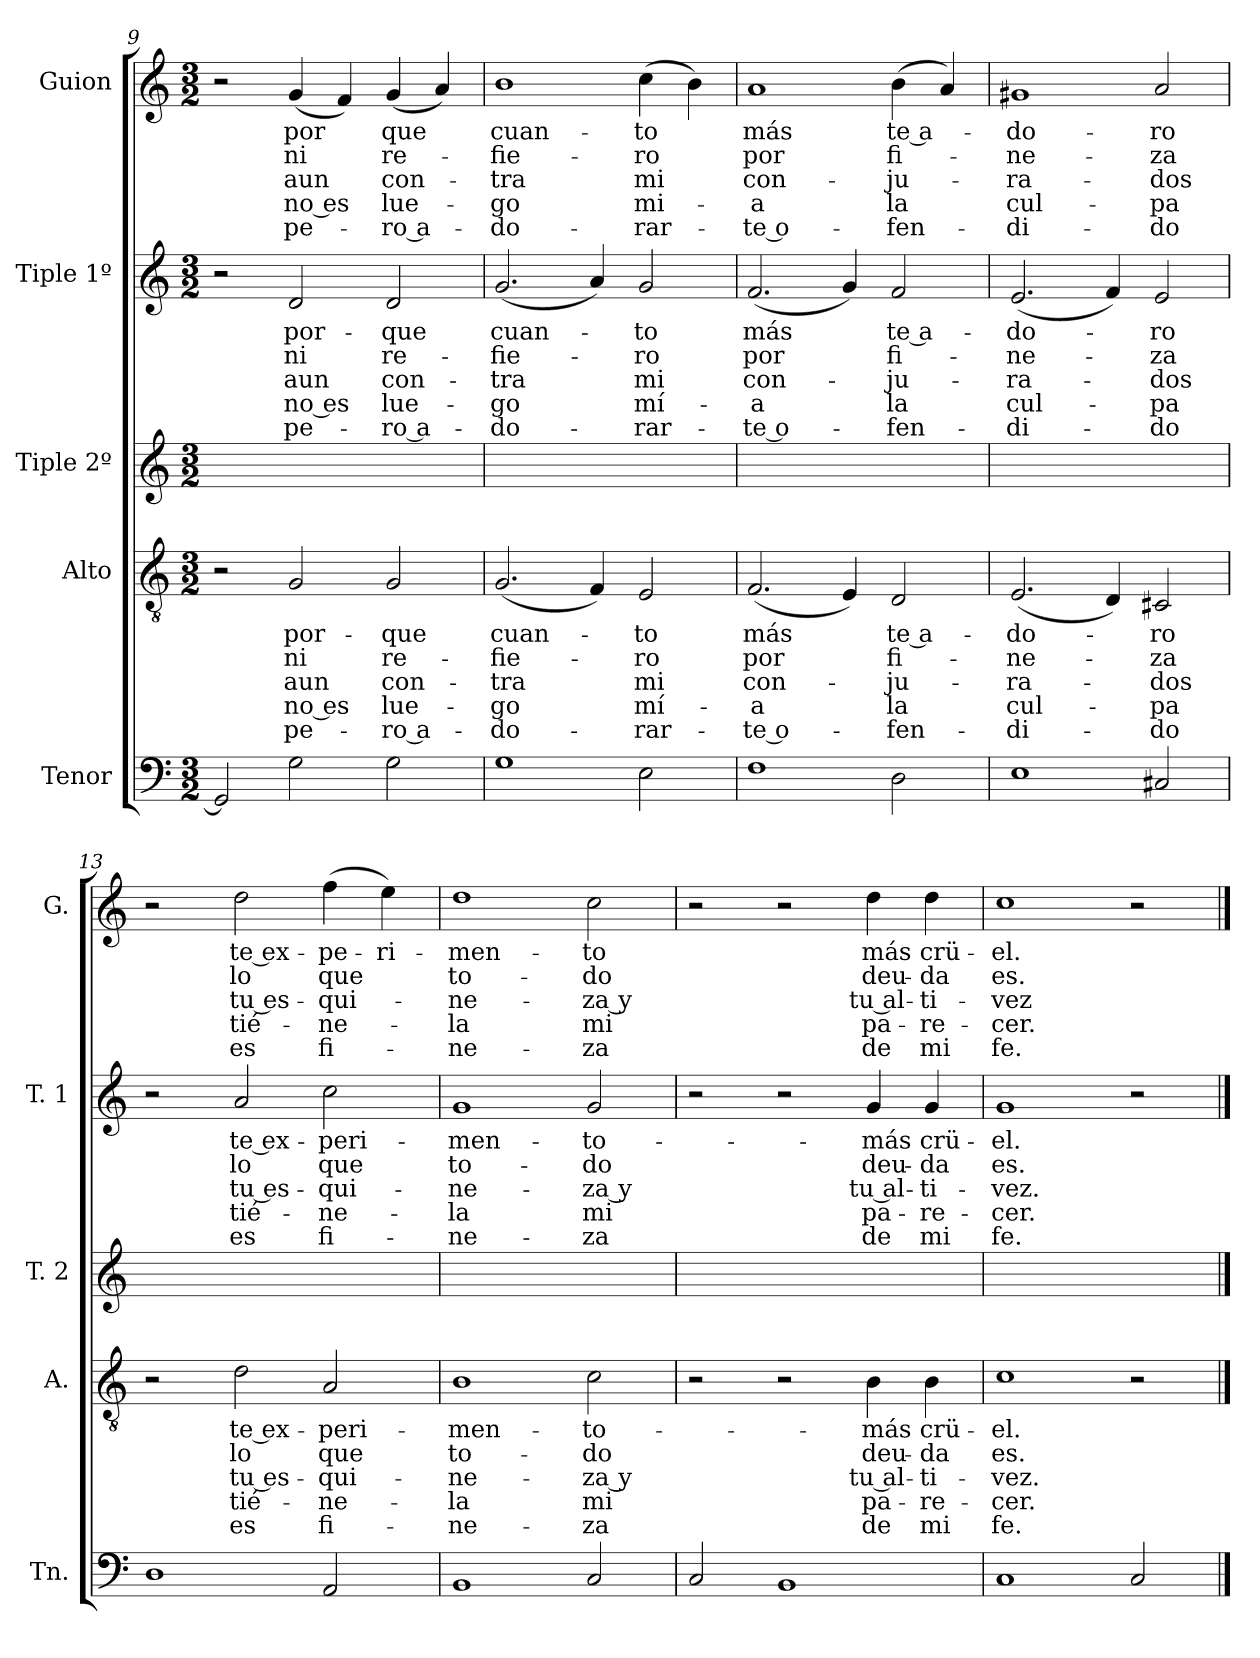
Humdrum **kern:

**kern	**kern	**text	**text	**text	**text	**text	**kern	**kern	**text	**text	**text	**text	**text	**kern	**text	**text	**text	**text	**text
*part5	*part4	*part4	*part4	*part4	*part4	*part4	*part3	*part2	*part2	*part2	*part2	*part2	*part2	*part1	*part1	*part1	*part1	*part1	*part1
*staff5	*staff4	*staff4	*staff4	*staff4	*staff4	*staff4	*staff3	*staff2	*staff2	*staff2	*staff2	*staff2	*staff2	*staff1	*staff1	*staff1	*staff1	*staff1	*staff1
*I"Tenor	*I"Alto	*	*	*	*	*	*I"Tiple 2º	*I"Tiple 1º	*	*	*	*	*	*I"Guion	*	*	*	*	*
*I'Tn.	*I'A.	*	*	*	*	*	*I'T. 2	*I'T. 1	*	*	*	*	*	*I'G.	*	*	*	*	*
*clefF4	*clefGv2	*	*	*	*	*	*clefG2	*clefG2	*	*	*	*	*	*clefG2	*	*	*	*	*
*M3/2	*M3/2	*	*	*	*	*	*M3/2	*M3/2	*	*	*	*	*	*M3/2	*	*	*	*	*
=9	=9	=9	=9	=9	=9	=9	=9	=9	=9	=9	=9	=9	=9	=9	=9	=9	=9	=9	=9
2GG]	2r	.	.	.	.	.	1.ryy	2r	.	.	.	.	.	2r	.	.	.	.	.
2G	2G	por-	ni	aun	no es	pe-	.	2d	por-	ni	aun	no es	pe-	(4g	por	ni	aun	no es	pe-
.	.	.	.	.	.	.	.	.	.	.	.	.	.	4f)	.	.	.	.	.
2G	2G	-que	re-	con-	lue-	-ro a-	.	2d	-que	re-	con-	lue-	-ro a-	(4g	que	re-	con-	lue-	-ro a-
.	.	.	.	.	.	.	.	.	.	.	.	.	.	4a)	.	.	.	.	.
=10	=10	=10	=10	=10	=10	=10	=10	=10	=10	=10	=10	=10	=10	=10	=10	=10	=10	=10	=10
1G	(2.G	cuan-	-fie-	-tra	-go	-do-	1.ryy	(2.g	cuan-	-fie-	-tra	-go	-do-	1b	cuan-	-fie-	-tra	-go	-do-
.	4F)	.	.	.	.	.	.	4a)	.	.	.	.	.	.	.	.	.	.	.
2E	2E	-to	-ro	mi	mí-	-rar-	.	2g	-to	-ro	mi	mí-	-rar-	(4cc	-to	-ro	mi	mi-	-rar-
.	.	.	.	.	.	.	.	.	.	.	.	.	.	4b)	.	.	.	.	.
=11	=11	=11	=11	=11	=11	=11	=11	=11	=11	=11	=11	=11	=11	=11	=11	=11	=11	=11	=11
1F	(2.F	más	por	con-	-a	-te o-	1.ryy	(2.f	más	por	con-	-a	-te o-	1a	más	por	con-	-a	-te o-
.	4E)	.	.	.	.	.	.	4g)	.	.	.	.	.	.	.	.	.	.	.
2D	2D	te a-	fi-	-ju-	la	-fen-	.	2f	te a-	fi-	-ju-	la	-fen-	(4b	te a-	fi-	-ju-	la	-fen-
.	.	.	.	.	.	.	.	.	.	.	.	.	.	4a)	.	.	.	.	.
=12	=12	=12	=12	=12	=12	=12	=12	=12	=12	=12	=12	=12	=12	=12	=12	=12	=12	=12	=12
1E	(2.E	-do-	-ne-	-ra-	cul-	-di-	1.ryy	(2.e	-do-	-ne-	-ra-	cul-	-di-	1g#X	-do-	-ne-	-ra-	cul-	-di-
.	4D)	.	.	.	.	.	.	4f)	.	.	.	.	.	.	.	.	.	.	.
2C#X	2C#X	-ro	-za	-dos	-pa	-do	.	2e	-ro	-za	-dos	-pa	-do	2a	-ro	-za	-dos	-pa	-do
=13	=13	=13	=13	=13	=13	=13	=13	=13	=13	=13	=13	=13	=13	=13	=13	=13	=13	=13	=13
1D	2r	.	.	.	.	.	1.ryy	2r	.	.	.	.	.	2r	.	.	.	.	.
.	2d	te ex-	lo	tu es-	tié-	es	.	2a	te ex-	lo	tu es-	tié-	es	2dd	te ex-	lo	tu es-	tié-	es
2AA	2A	-peri-	que	-qui-	-ne-	fi-	.	2cc	-peri-	que	-qui-	-ne-	fi-	(4ff	-pe-	que	-qui-	-ne-	fi-
.	.	.	.	.	.	.	.	.	.	.	.	.	.	4ee)	-ri-	.	.	.	.
=14	=14	=14	=14	=14	=14	=14	=14	=14	=14	=14	=14	=14	=14	=14	=14	=14	=14	=14	=14
1BB	1B	-men-	to-	-ne-	-la	-ne-	1.ryy	1g	-men-	to-	-ne-	-la	-ne-	1dd	-men-	to-	-ne-	-la	-ne-
2C	2c	-to-	-do	-za y	mi	-za	.	2g	-to-	-do	-za y	mi	-za	2cc	-to	-do	-za y	mi	-za
=15	=15	=15	=15	=15	=15	=15	=15	=15	=15	=15	=15	=15	=15	=15	=15	=15	=15	=15	=15
2C	2r	.	.	.	.	.	1.ryy	2r	.	.	.	.	.	2r	.	.	.	.	.
1BB	2r	.	.	.	.	.	.	2r	.	.	.	.	.	2r	.	.	.	.	.
.	4B	-más	deu-	tu al-	pa-	de	.	4g	-más	deu-	tu al-	pa-	de	4dd	más	deu-	tu al-	pa-	de
.	4B	crü-	-da	-ti-	-re-	mi	.	4g	crü-	-da	-ti-	-re-	mi	4dd	crü-	-da	-ti-	-re-	mi
=16	=16	=16	=16	=16	=16	=16	=16	=16	=16	=16	=16	=16	=16	=16	=16	=16	=16	=16	=16
1C	1c	-el.	es.	-vez.	-cer.	fe.	1.ryy	1g	-el.	es.	-vez.	-cer.	fe.	1cc	-el.	es.	-vez	-cer.	fe.
2C	2r	.	.	.	.	.	.	2r	.	.	.	.	.	2r	.	.	.	.	.
==	==	==	==	==	==	==	==	==	==	==	==	==	==	==	==	==	==	==	==
*-	*-	*-	*-	*-	*-	*-	*-	*-	*-	*-	*-	*-	*-	*-	*-	*-	*-	*-	*-
